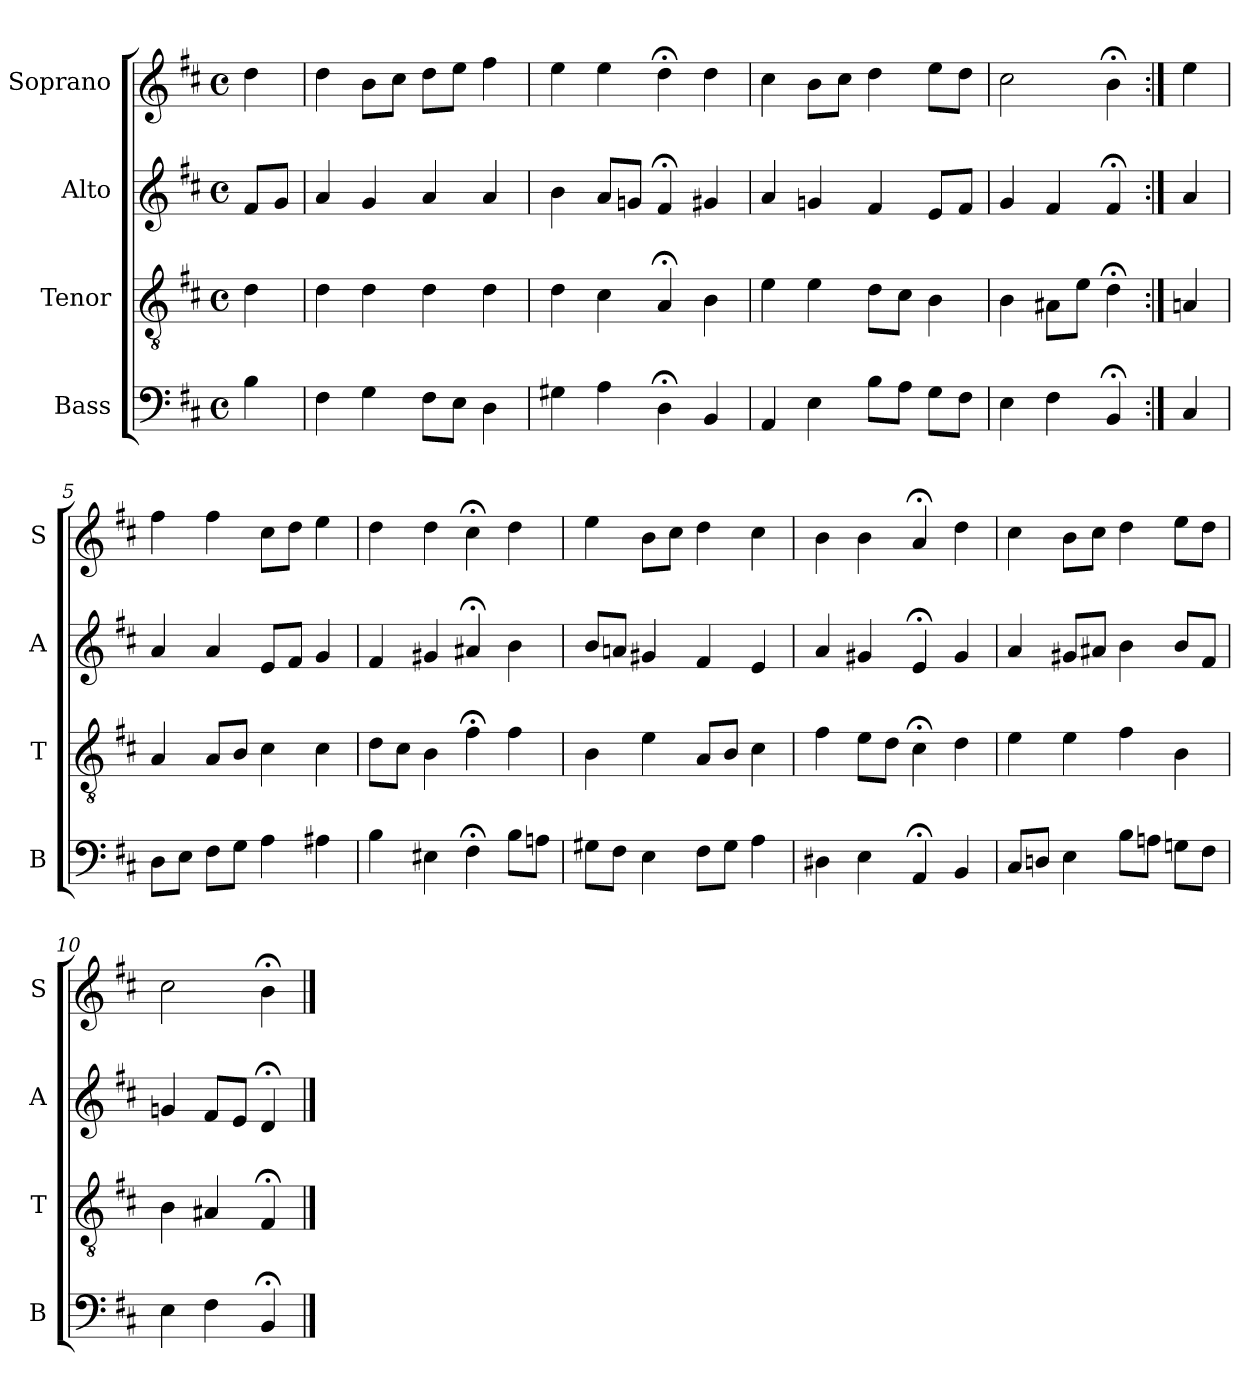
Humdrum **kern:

**kern	**kern	**kern	**kern
*part4	*part3	*part2	*part1
*staff4	*staff3	*staff2	*staff1
*I"Bass	*I"Tenor	*I"Alto	*I"Soprano
*I'B	*I'T	*I'A	*I'S
*clefF4	*clefGv2	*clefG2	*clefG2
*k[f#c#]	*k[f#c#]	*k[f#c#]	*k[f#c#]
*b:	*b:	*b:	*b:
*M4/4	*M4/4	*M4/4	*M4/4
*met(c)	*met(c)	*met(c)	*met(c)
*MM100	*MM100	*MM100	*MM100
=	=	=	=
4B	4d	8f#L	4dd
.	.	8gJ	.
=1	=1	=1	=1
4F#	4d	4a	4dd
4G	4d	4g	8bL
.	.	.	8cc#J
8F#L	4d	4a	8ddL
8EJ	.	.	8eeJ
4D	4d	4a	4ff#
=2	=2	=2	=2
4G#X	4d	4b	4ee
4A	4c#	8aL	4ee
.	.	8gnJ	.
4D;<	4A;<	4f#;<	4dd;<
4BBi	4Bi	4g#Xi	4ddi
=3	=3	=3	=3
4AA	4e	4a	4cc#
4E	4e	4gn	8bL
.	.	.	8cc#J
8BL	8dL	4f#	4dd
8AJ	8c#J	.	.
8GL	4B	8eL	8eeL
8F#J	.	8f#J	8ddJ
=4	=4	=4	=4
4E	4B	4g	2cc#
4F#	8A#XL	4f#	.
.	8eJ	.	.
4BB;<	4d;<	4f#;<	4b;<
=:|!	=:|!	=:|!	=:|!
4C#	4An	4a	4ee
=5	=5	=5	=5
8DL	4A	4a	4ff#
8EJ	.	.	.
8F#L	8AL	4a	4ff#
8GJ	8BJ	.	.
4A	4c#	8eL	8cc#L
.	.	8f#J	8ddJ
4A#X	4c#	4g	4ee
=6	=6	=6	=6
4B	8dL	4f#	4dd
.	8c#J	.	.
4E#X	4B	4g#X	4dd
4F#;<	4f#;<	4a#X;<	4cc#;<
8BL	4f#	4b	4dd
8AnJ	.	.	.
=7	=7	=7	=7
8G#XL	4B	8bL	4ee
8F#J	.	8anJ	.
4E	4e	4g#X	8bL
.	.	.	8cc#J
8F#L	8AL	4f#	4dd
8G#J	8BJ	.	.
4A	4c#	4e	4cc#
=8	=8	=8	=8
4D#X	4f#	4a	4b
4E	8eL	4g#X	4b
.	8dJ	.	.
4AA;<	4c#;<	4e;<	4a;<
4BBi	4di	4g#i	4ddi
=9	=9	=9	=9
8C#L	4e	4a	4cc#
8DnJ	.	.	.
4E	4e	8g#XL	8bL
.	.	8a#XJ	8cc#J
8BL	4f#	4b	4dd
8AnJ	.	.	.
8GnL	4B	8bL	8eeL
8F#J	.	8f#J	8ddJ
=10	=10	=10	=10
4E	4B	4gn	2cc#
4F#	4A#X	8f#L	.
.	.	8eJ	.
4BB;<	4F#;<	4d;<	4b;<
==	==	==	==
*-	*-	*-	*-
